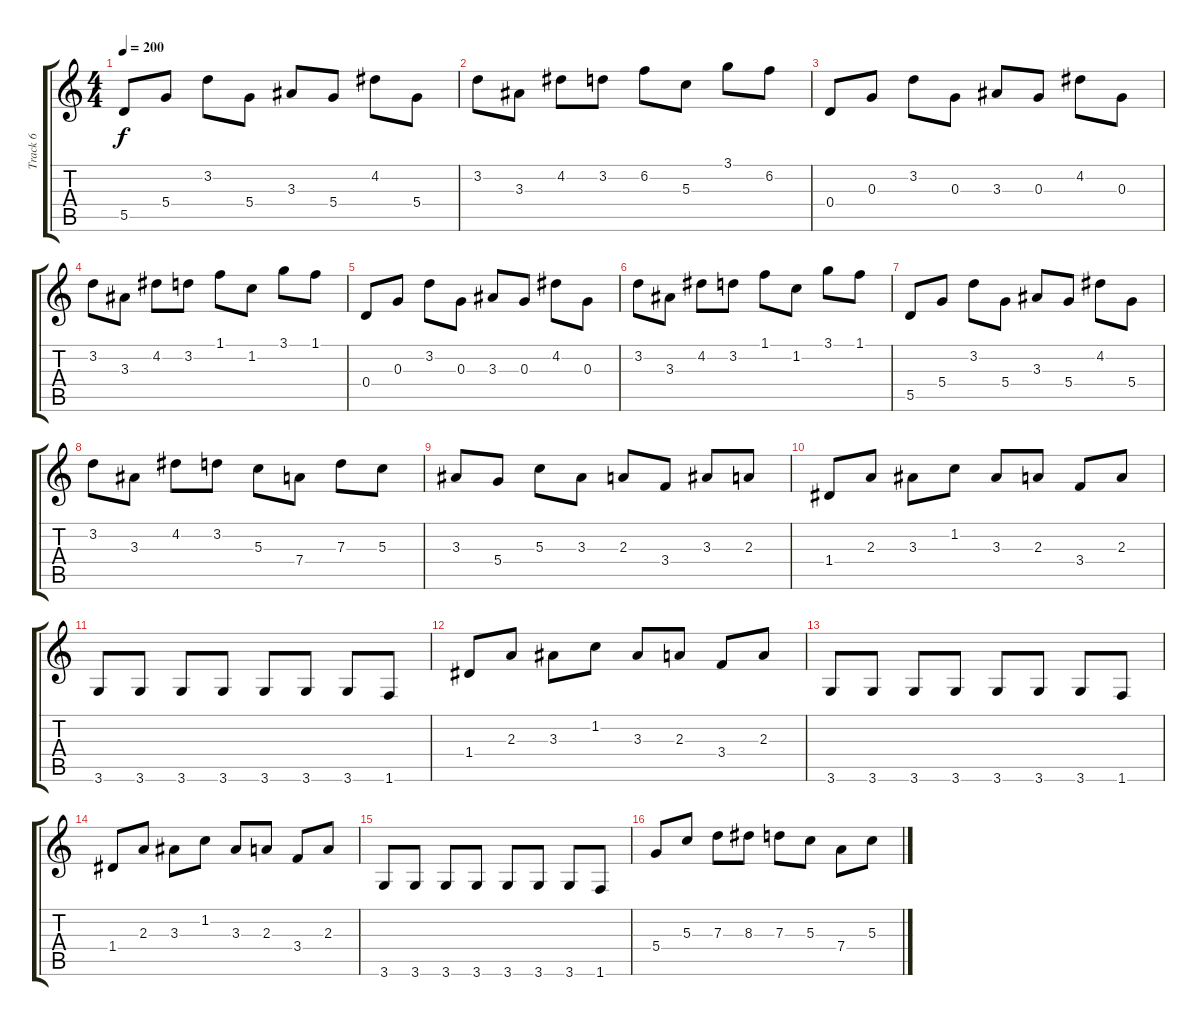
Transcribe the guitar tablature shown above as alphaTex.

\track ("Track 6" "Track 6") {instrument overdrivenguitar}
\staff {score tabs}
\tuning (E4 B3 G3 D3 A2 E2) {hide}
\ts (4 4)
\tempo 200
\clef g2
\ks c
5.5.8{dy f} 5.4.8 3.2.8 5.4.8 3.3.8 5.4.8 4.2.8 5.4.8 |
3.2.8 3.3.8 4.2.8 3.2.8 6.2.8 5.3.8 3.1.8 6.2.8 |
0.4.8 0.3.8 3.2.8 0.3.8 3.3.8 0.3.8 4.2.8 0.3.8 |
3.2.8 3.3.8 4.2.8 3.2.8 1.1.8 1.2.8 3.1.8 1.1.8 |
0.4.8 0.3.8 3.2.8 0.3.8 3.3.8 0.3.8 4.2.8 0.3.8 |
3.2.8 3.3.8 4.2.8 3.2.8 1.1.8 1.2.8 3.1.8 1.1.8 |
5.5.8 5.4.8 3.2.8 5.4.8 3.3.8 5.4.8 4.2.8 5.4.8 |
3.2.8 3.3.8 4.2.8 3.2.8 5.3.8 7.4.8 7.3.8 5.3.8 |
3.3.8 5.4.8 5.3.8 3.3.8 2.3.8 3.4.8 3.3.8 2.3.8 |
1.4.8 2.3.8 3.3.8 1.2.8 3.3.8 2.3.8 3.4.8 2.3.8 |
3.6.8 3.6.8 3.6.8 3.6.8 3.6.8 3.6.8 3.6.8 1.6.8 |
1.4.8 2.3.8 3.3.8 1.2.8 3.3.8 2.3.8 3.4.8 2.3.8 |
3.6.8 3.6.8 3.6.8 3.6.8 3.6.8 3.6.8 3.6.8 1.6.8 |
1.4.8 2.3.8 3.3.8 1.2.8 3.3.8 2.3.8 3.4.8 2.3.8 |
3.6.8 3.6.8 3.6.8 3.6.8 3.6.8 3.6.8 3.6.8 1.6.8 |
5.4.8 5.3.8 7.3.8 8.3.8 7.3.8 5.3.8 7.4.8 5.3.8
